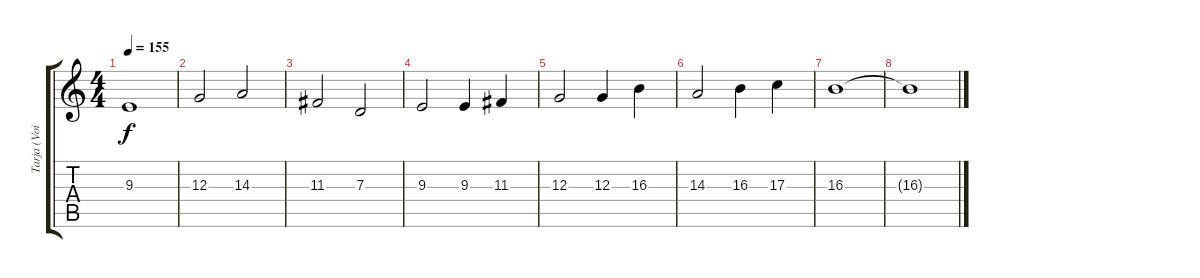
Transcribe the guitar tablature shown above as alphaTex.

\track ("Tarja (Voice)" "Tarja (Voi") {instrument acousticgrandpiano}
\staff {score tabs}
\tuning (E4 B3 G3 D3 A2 E2) {hide}
\ts (4 4)
\tempo 155
\clef g2
\ks c
9.3.1{dy f} |
12.3.2 14.3.2 |
11.3.2 7.3.2 |
9.3.2 9.3.4 11.3.4 |
12.3.2 12.3.4 16.3.4 |
14.3.2 16.3.4 17.3.4 |
16.3.1 |
16.3{t}.1
